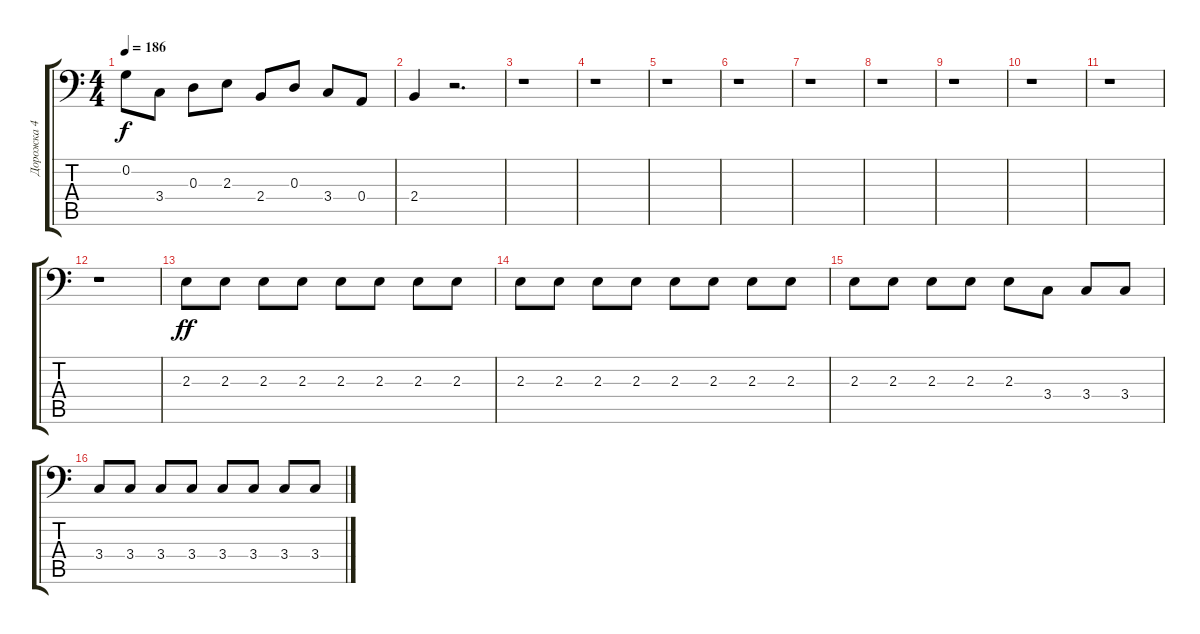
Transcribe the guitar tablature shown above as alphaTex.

\track ("Дорожка 4" "Дорожка 4") {instrument fretlessbass}
\staff {score tabs}
\tuning (C3 G2 D2 A1 E1 B0) {hide}
\ts (4 4)
\tempo 186
\clef f4
\ks c
0.2.8{dy f} 3.4.8 0.3.8 2.3.8 2.4.8 0.3.8 3.4.8 0.4.8 |
2.4.4 r.2{d} |
r.1 |
r.1 |
r.1 |
r.1 |
r.1 |
r.1 |
r.1 |
r.1 |
r.1 |
r.1 |
2.3.8{dy ff} 2.3.8 2.3.8 2.3.8 2.3.8 2.3.8 2.3.8 2.3.8 |
2.3.8 2.3.8 2.3.8 2.3.8 2.3.8 2.3.8 2.3.8 2.3.8 |
2.3.8 2.3.8 2.3.8 2.3.8 2.3.8 3.4.8 3.4.8 3.4.8 |
3.4.8 3.4.8 3.4.8 3.4.8 3.4.8 3.4.8 3.4.8 3.4.8
